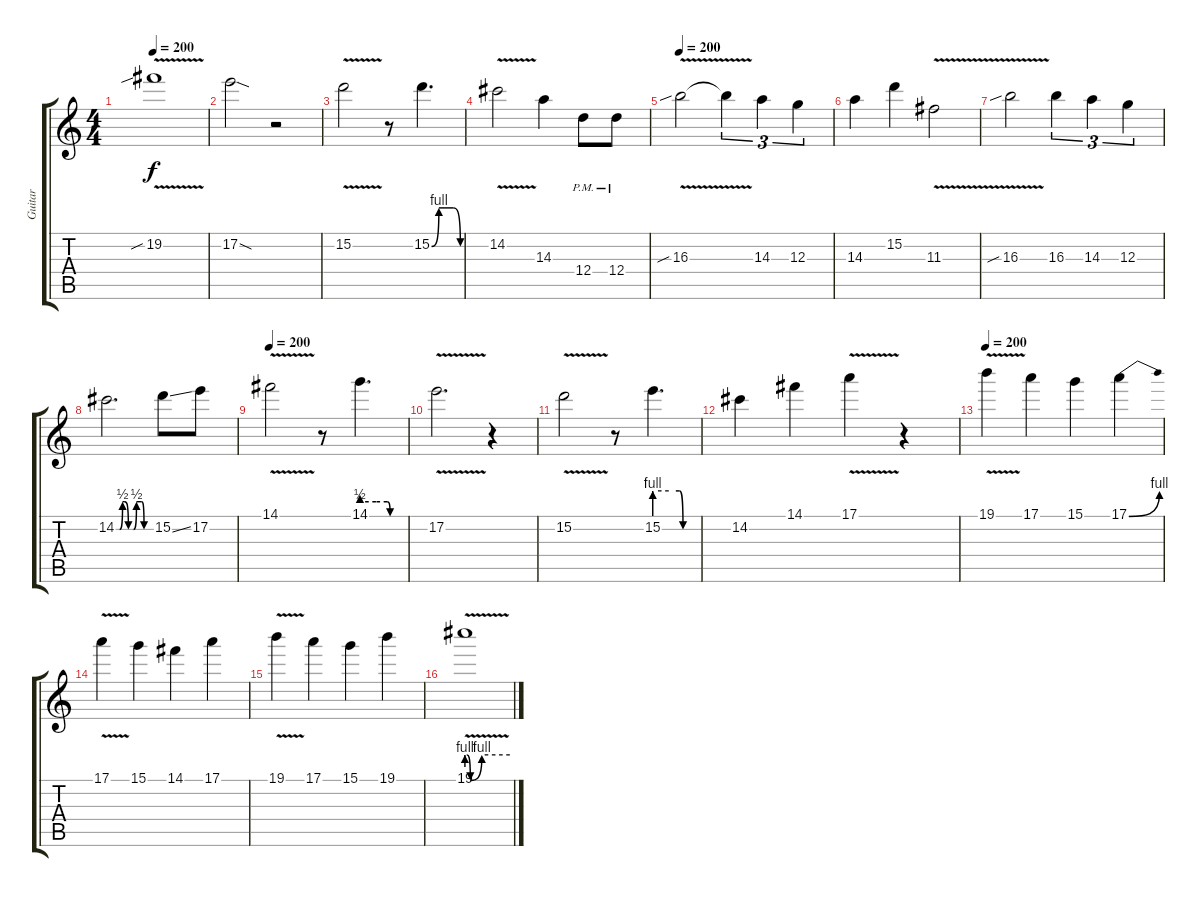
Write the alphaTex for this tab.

\track ("Guitar" "Guitar") {instrument distortionguitar}
\staff {score tabs}
\tuning (E4 B3 G3 D3 A2 E2) {hide}
\ts (4 4)
\tempo 200
\clef g2
\ks c
19.2{v sib}.1{dy f} |
17.2{sod}.2 r.2 |
15.2{v}.2 r.8 15.2{be (custom 0 0 15 4 30 4 45 4 60 0)}.4{d} |
14.2{v}.2 14.3.4 12.4{pm}.8 12.4{pm}.8 |
\tempo 200
16.3{v sib}.2 16.3{t}.4{tu (3 2)} 14.3.4{tu (3 2)} 12.3.4{tu (3 2)} |
14.3.4 15.2.4 11.3{v}.2 |
16.3{v sib}.2 16.3.4{tu (3 2)} 14.3.4{tu (3 2)} 12.3.4{tu (3 2)} |
14.2{be (custom 0 0 6 0 11 2 15 2 21 0 30 0 35 2 44 2 48 0 60 0)}.2{d} 15.2{ss}.8 17.2.8 |
\tempo 200
14.1{v}.2 r.8 14.1{be (custom 0 2 20 2 36 2 40 0 60 0)}.4{d} |
17.2{v}.2{d} r.4 |
15.2{v}.2 r.8 15.2{be (custom 0 4 20 4 35 4 40 0 60 0)}.4{d} |
14.2.4 14.1.4 17.1{v}.4 r.4 |
\tempo 200
19.1{v}.4 17.1.4 15.1.4 17.1{be (bend 0 0 60 4)}.4 |
17.1{v}.4 15.1.4 14.1.4 17.1.4 |
19.1{v}.4 17.1.4 15.1.4 19.1.4 |
19.1{be (custom 0 4 5 0 21 4 40 4 60 4) v}.1
